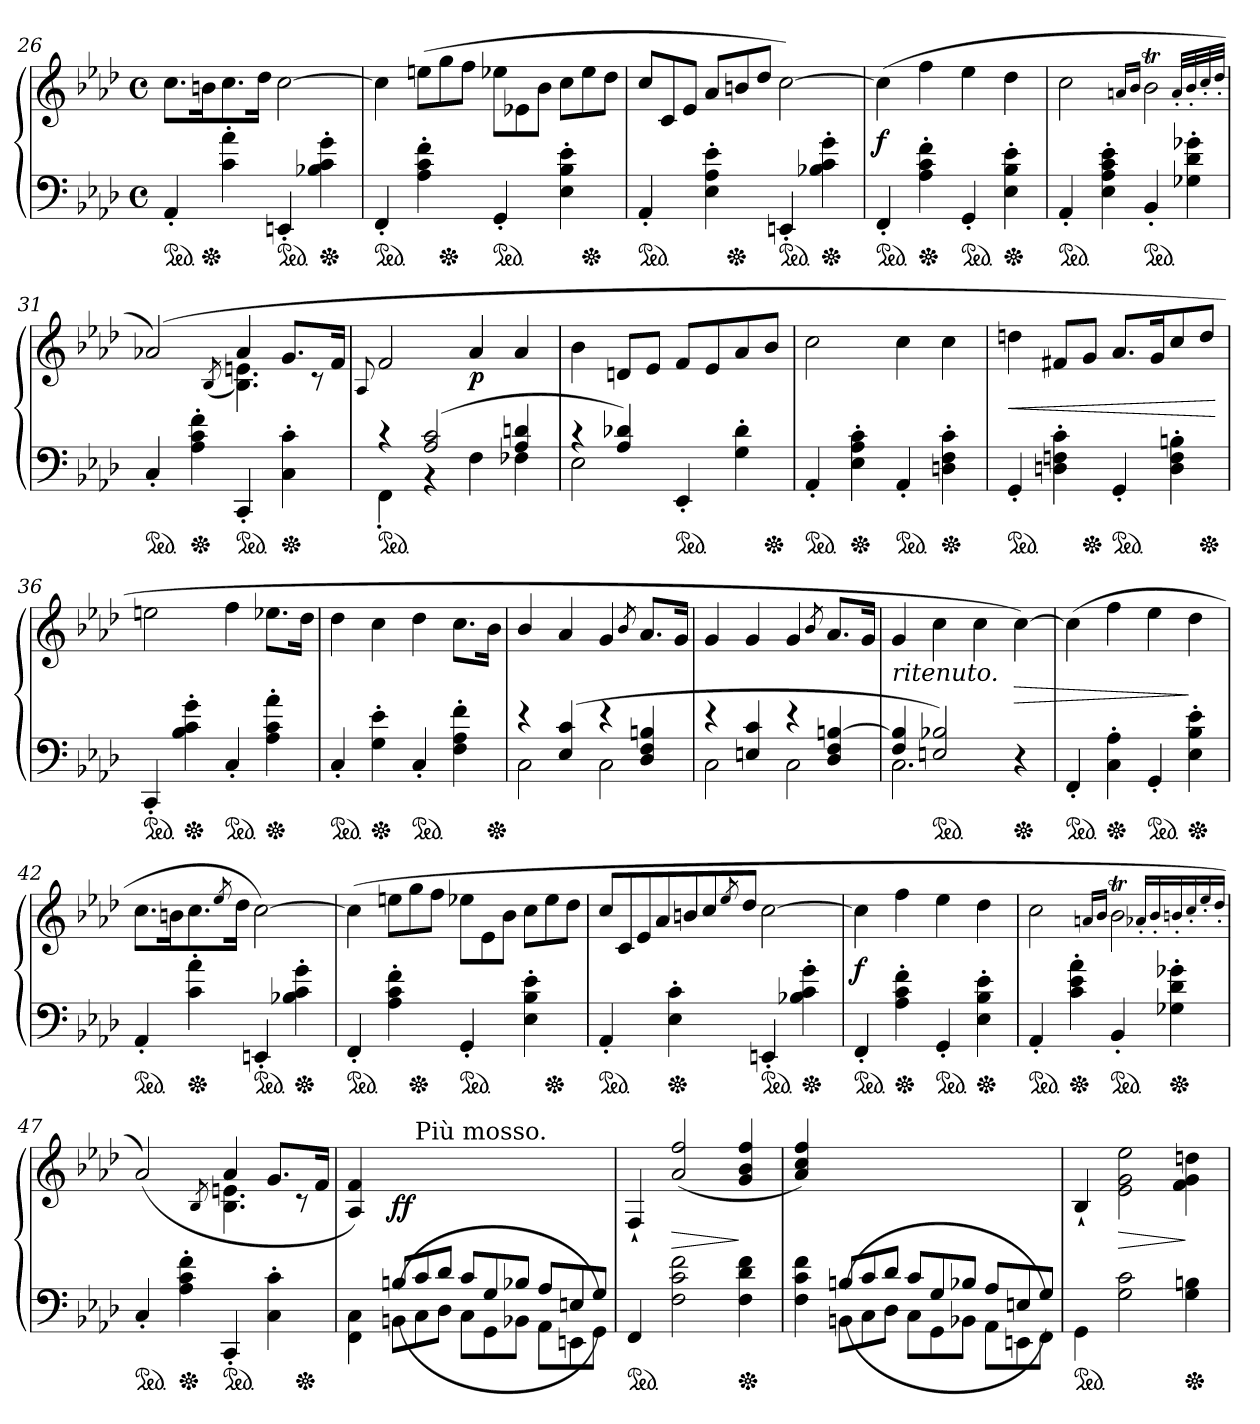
**kern	**kern	**dynam
*part1	*part1	*part1
*staff2	*staff1	*staff1/2
*clefF4	*clefG2	*
*k[b-e-a-d-]	*k[b-e-a-d-]	*
*M4/4	*M4/4	*
*met(c)	*met(c)	*
*ped	*	*
=26	=26	=26
4AA-'	8.ccL	.
*Xped	*	*
.	16bnK	.
4c' 4a-'	8.cc	.
.	16dd-Jk	.
*ped	*	*
4EEn'	[2cc	.
*Xped	*	*
4B-X' 4c' 4g'	.	.
=27	=27	=27
*ped	*	*
4FF'	4cc]	.
*	*Xtuplet	*
4A-' 4c' 4f'	(>12eenL	.
*Xped	*	*
.	12gg	.
.	12ffJ	.
*ped	*	*
4GG'	12ee-X\L	.
.	12e-X	.
.	12b-J	.
4E-' 4B-' 4e-'	12ccL	.
*Xped	*	*
.	12ee-	.
.	12dd-J	.
=28	=28	=28
*ped	*	*
4AA-'	12ccL	.
.	12c	.
.	12e-J	.
4E-' 4A-' 4e-'	12a-/L	.
*Xped	*	*
.	12bn	.
.	12dd-J	.
*ped	*	*
4EEn'	[2cc)	.
*Xped	*	*
4B-X' 4c' 4g'	.	.
=29	=29	=29
*ped	*	*
4FF'	(>4cc]	f
*Xped	*	*
4A-' 4c' 4f'	4ff	.
*ped	*	*
4GG'	4ee-	.
*Xped	*	*
4E-' 4B-' 4e-'	4dd-	.
=30	=30	=30
*ped	*	*
4AA-'	2cc	.
4E-' 4A-' 4c' 4e-'	.	.
.	16qqan/LL	.
.	16qqb-/JJ	.
*ped	*	*
4BB-'	2b-T	.
4G-X' 4d-' 4g-X'	.	.
.	32qqa'/LLL	.
.	32qqb-'/	.
.	32qqcc'/	.
.	32qqdd-'/JJJ	.
=31	=31	=31
*	*^	*
*ped	*	*	*
4C'	(>2a-X)	2ryy	.
*Xped	*	*	*
4A-' 4c' 4f'	.	.	.
.	(<8qB-/	.	.
*ped	*	*	*
4CC'	4a-	4.B- 4.en)	.
*Xped	*	*	*
4C' 4c'	8.gL	.	.
.	.	8rc	.
.	16fJk	.	.
*	*v	*v	*
=32	=32	=32
.	8qqA-/	.
*^	*	*
*ped	*	*	*
4rc	4FF'>	2f	.
(>2A- 2c	4rBB	.	.
.	4F	4a-	p
4A- 4dn	4F-X	4a-	.
=33	=33	=33	=33
4rc	2E-	4b-	.
4A- 4d-X)	.	8dnL	.
.	.	8e-J	.
*ped	*	*	*
4EE-'	2ryy	8fL	.
.	.	8e-	.
4G' 4d-'	.	8a-	.
*Xped	*	*	*
.	.	8b-J	.
*v	*v	*	*
=34	=34	=34
*ped	*	*
4AA-'	2cc	.
*Xped	*	*
4E-' 4A-' 4c'	.	.
*ped	*	*
4AA-'	4cc	.
*Xped	*	*
4Dn' 4F' 4c'	4cc	.
=35	=35	=35
*ped	*	*
4GG'	4ddn	<
4Dn' 4Fn' 4c'	8f#XL	.
*Xped	*	*
.	8gJ	.
*ped	*	*
4GG'	8.a-/L	.
.	16gK	.
4D' 4F' 4Bn'	8cc	.
*Xped	*	*
.	8ddJ	.
.	.	[
=36	=36	=36
*ped	*	*
4CC'	2een	.
*Xped	*	*
4B-' 4c' 4g'	.	.
*ped	*	*
4C'	4ff	.
*Xped	*	*
4A-' 4c' 4a-'	8.ee-XL	.
.	16dd-Jk	.
=37	=37	=37
*ped	*	*
4C'	4dd-	.
*Xped	*	*
4G' 4e-'	4cc	.
*ped	*	*
4C'	4dd-	.
4F' 4A-' 4f'	8.ccL	.
*Xped	*	*
.	16b-Jk	.
=38	=38	=38
*^	*	*
4re	2C	4b-/	.
(>4E- 4c	.	4a-/	.
4re	2C	4g/	.
.	.	8qb-/	.
4D- 4F 4Bn	.	8.a-L	.
.	.	16gJk	.
=39	=39	=39	=39
4re	2C	4g	.
4En 4c	.	4g	.
4re	2C	4g	.
.	.	8qb-/	.
4D- 4F [4Bn	.	8.a-L	.
.	.	16gJk	.
=40	=40	=40	=40
!	!	!LO:TX:b:i:t=ritenuto.	!
4F 4Bn]	2.C	4g	.
*ped	*	*	*
2En 2B-X)	.	4cc	.
.	.	4cc	.
*Xped	*	*	*
4r	4ryy	[4cc)	>
*v	*v	*	*
=41	=41	=41
*ped	*	*
4FF'	(>4cc]	.
*Xped	*	*
4C' 4A-'	4ff	.
*ped	*	*
4GG'	4ee-	.
*Xped	*	*
4E-' 4B-' 4e-'	4dd-	]
=42	=42	=42
*ped	*	*
4AA-'	8.ccL	.
.	16bnK	.
*Xped	*	*
4c' 4a-'	8.cc	.
.	8qee-/	.
.	16dd-Jk	.
*ped	*	*
4EEn'	[2cc)	.
*Xped	*	*
4B-X' 4c' 4g'	.	.
=43	=43	=43
*ped	*	*
4FF'	(>4cc]	.
4A-' 4c' 4f'	12eenL	.
*Xped	*	*
.	12gg	.
.	12ffJ	.
*ped	*	*
4GG'	12ee-X\L	.
.	12e-	.
.	12b-J	.
4E-' 4B-' 4e-'	12ccL	.
*Xped	*	*
.	12ee-	.
.	12dd-J	.
=44	=44	=44
*ped	*	*
4AA-'	14ccL	.
.	14c	.
.	14e-	.
.	14a-	.
*Xped	*	*
4E-' 4c'	.	.
.	14bn	.
.	14cc	.
.	8qee-/	.
.	14dd-J	.
*ped	*	*
4EEn'	[2cc	.
*Xped	*	*
4B-X' 4c' 4g'	.	.
=45	=45	=45
*ped	*	*
4FF'	4cc]	f
*Xped	*	*
4A-' 4c' 4f'	4ff	.
*ped	*	*
4GG'	4ee-	.
*Xped	*	*
4E-' 4B-' 4e-'	4dd-	.
=46	=46	=46
*ped	*	*
4AA-'	2cc	.
*Xped	*	*
4c' 4e-' 4a-'	.	.
.	16qqan/LL	.
.	16qqb-/JJ	.
*ped	*	*
4BB-'	2b-T	.
*Xped	*	*
4G-X' 4d-' 4g-X'	.	.
.	16qqa-X'/LL	.
.	16qqb-'/	.
.	16qqbn'/	.
.	16qqcc'/	.
.	16qqee-'/	.
.	16qqdd-'/JJ	.
=47	=47	=47
*	*^	*
*ped	*	*	*
4C'	(>2a-)	2ryy	.
*Xped	*	*	*
4A-' 4c' 4f'	.	.	.
.	8qB-/	.	.
*ped	*	*	*
4CC'	(4a-	4.B- 4.en)	.
4C' 4c'	8.gL	.	.
*Xped	*	*	*
.	.	8rc	.
.	16fJk	.	.
=48	=48	=48	=48
*^	*	*	*
4FF\ 4C\	4ryy	4A- 4f)	3ryy	.
*Xtuplet	*	*	*	*
(<12BBn\L	(>12Bn/L	2.ryy	.	ff
!	!	!	!LO:TX:a:t=Più mosso.	!
12C	12c/	.	3%2ryy	.
12D-J	12d-J	.	.	.
12C\L	12cL	.	.	.
12GG	12G/	.	.	.
12BB-XJ	12B-XJ	.	.	.
12AA-\L	12A-L	.	.	.
12EEn	12En/	.	.	.
12GGJ)	12GJ)	.	.	.
*v	*v	*	*	*
*	*v	*v	*
=49	=49	=49
*ped	*	*
4FF	4F`>/	.
2F\ 2c\ 2f\	(>2a-/ 2ff/	>
*Xped	*	*
4F\ 4d-\ 4f\	4g/ 4b-/ 4ff/	]
=50	=50	=50
*^	*	*
4F\ 4c\ 4f\	4ryy	4a-/ 4cc/ 4ff/)	.
(<12BBn\L	(>12Bn/L	2.ryy	.
12C	12c/	.	.
12D-J	12d-/J	.	.
12C\L	12c/L	.	.
12GG	12G/	.	.
12BB-XJ	12B-XJ	.	.
12AA-\L	12A-/L	.	.
12EEn	12En/	.	.
12FFJ)	12G/J)	.	.
*v	*v	*	*
=51	=51	=51
*ped	*	*
4GG\	4B-`>/	.
2G 2c	2e-\ 2g\ 2ee-\	>
*Xped	*	*
4G 4Bn	4f\ 4g\ 4ddn\	]
=	=	=
*-	*-	*-
